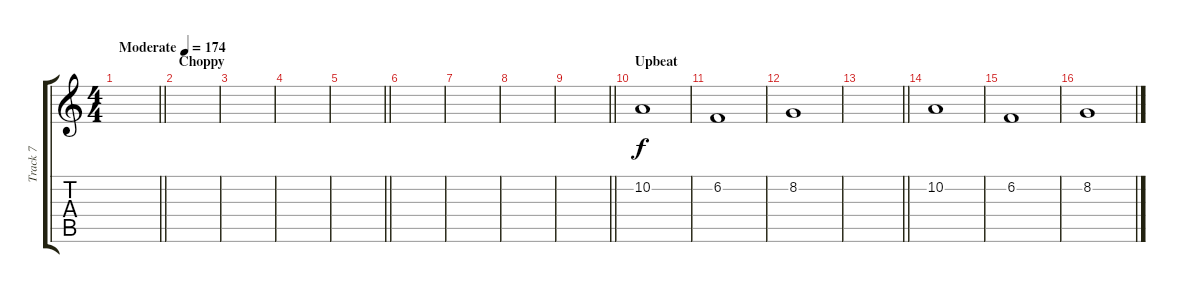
\track ("Track 7" "Track 7") {instrument tremolostrings}
\staff {score tabs}
\tuning (E4 B3 G3 D3 A2 D2) {hide}
\ts (4 4)
\tempo (174 "Moderate")
\clef g2
\barLineRight lightlight
\ks c
|
\section ("" "Choppy")
|
|
|
\barLineRight lightlight
|
|
|
|
\barLineRight lightlight
|
\section ("" "Upbeat")
10.2.1 |
6.2.1 |
8.2.1 |
\barLineRight lightlight
|
10.2.1 |
6.2.1 |
8.2.1
